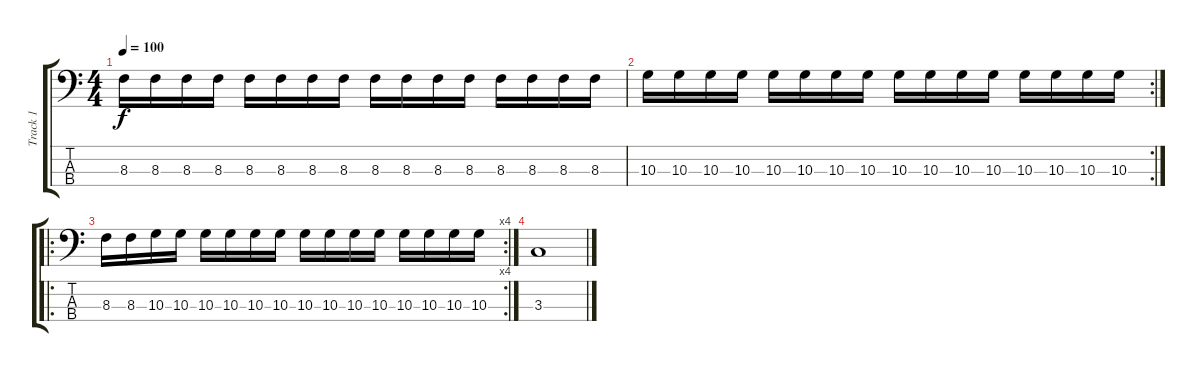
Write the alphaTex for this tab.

\track ("Track 1" "Track 1") {instrument electricbassfinger}
\staff {score tabs}
\tuning (G2 D2 A1 E1) {hide}
\ts (4 4)
\tempo 100
\clef f4
\ks c
8.3.16{dy f} 8.3.16 8.3.16 8.3.16 8.3.16 8.3.16 8.3.16 8.3.16 8.3.16 8.3.16 8.3.16 8.3.16 8.3.16 8.3.16 8.3.16 8.3.16 |
\rc 2
10.3.16 10.3.16 10.3.16 10.3.16 10.3.16 10.3.16 10.3.16 10.3.16 10.3.16 10.3.16 10.3.16 10.3.16 10.3.16 10.3.16 10.3.16 10.3.16 |
\ro
\rc 4
8.3.16 8.3.16 10.3.16 10.3.16 10.3.16 10.3.16 10.3.16 10.3.16 10.3.16 10.3.16 10.3.16 10.3.16 10.3.16 10.3.16 10.3.16 10.3.16 |
3.3.1
